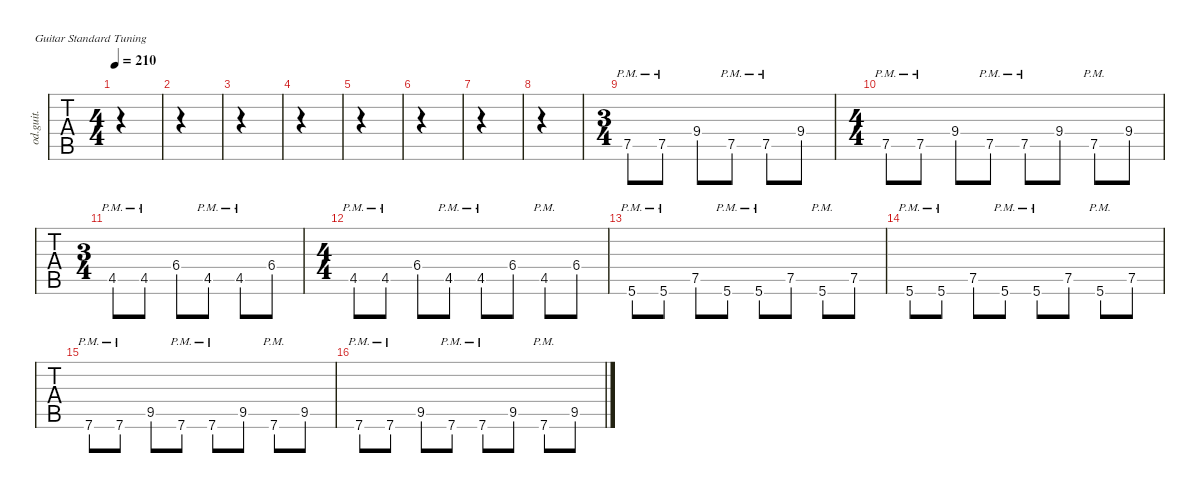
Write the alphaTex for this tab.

\defaultSystemsLayout 4
\hideDynamics
\bracketExtendMode nobrackets
\track ("guit2" "od.guit.") {instrument overdrivenguitar}
\staff {tabs}
\tuning (E4 B3 G3 D3 A2 E2)
\ts (4 4)
\tempo 210
\clef g2
\ks c
|
|
|
|
|
|
|
|
\ts (3 4)
\beaming (8 2 2 2)
7.5{pm}.8 7.5{pm}.8 9.4.8 7.5{pm}.8 7.5{pm}.8 9.4.8 |
\ts (4 4)
\beaming (8 2 2 2 2)
7.5{pm}.8 7.5{pm}.8 9.4.8 7.5{pm}.8 7.5{pm}.8 9.4.8 7.5{pm}.8 9.4.8 |
\ts (3 4)
\beaming (8 2 2 2)
4.5{pm acc #}.8 4.5{pm acc #}.8 6.4{acc #}.8 4.5{pm acc #}.8 4.5{pm acc #}.8 6.4{acc #}.8 |
\ts (4 4)
\beaming (8 2 2 2 2)
4.5{pm acc #}.8 4.5{pm acc #}.8 6.4{acc #}.8 4.5{pm acc #}.8 4.5{pm acc #}.8 6.4{acc #}.8 4.5{pm acc #}.8 6.4{acc #}.8 |
5.6{pm}.8 5.6{pm}.8 7.5.8 5.6{pm}.8 5.6{pm}.8 7.5.8 5.6{pm}.8 7.5.8 |
5.6{pm}.8 5.6{pm}.8 7.5.8 5.6{pm}.8 5.6{pm}.8 7.5.8 5.6{pm}.8 7.5.8 |
7.6{pm}.8 7.6{pm}.8 9.5{acc #}.8 7.6{pm}.8 7.6{pm}.8 9.5{acc #}.8 7.6{pm}.8 9.5{acc #}.8 |
7.6{pm}.8 7.6{pm}.8 9.5{acc #}.8 7.6{pm}.8 7.6{pm}.8 9.5{acc #}.8 7.6{pm}.8 9.5{acc #}.8
